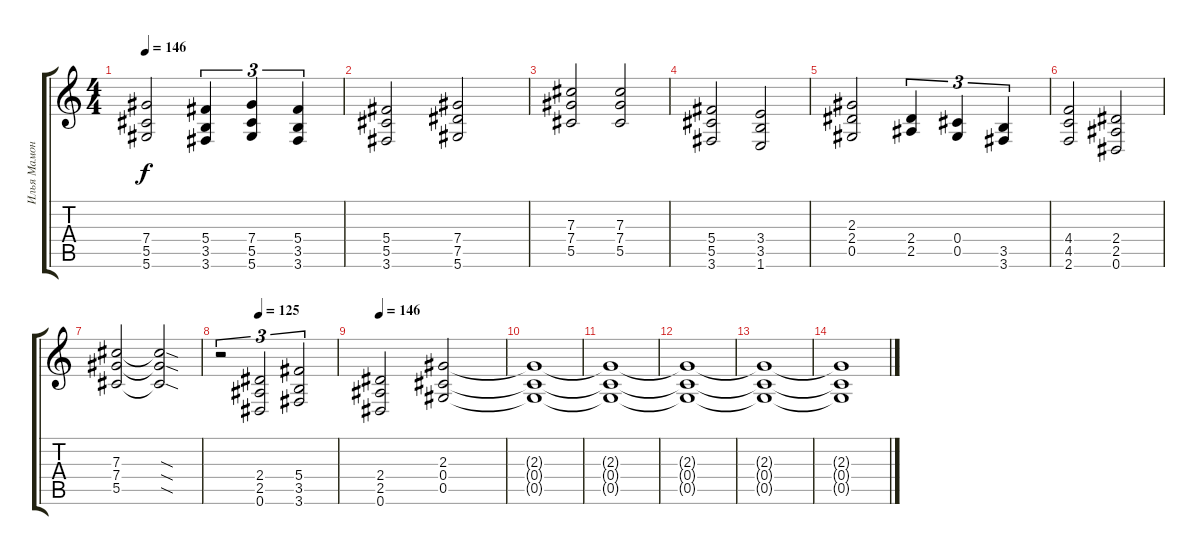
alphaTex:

\track ("Илья Мамонтов" "Илья Мамон") {instrument distortionguitar}
\staff {score tabs}
\tuning (Eb4 Bb3 Gb3 Db3 Ab2 Eb2) {hide}
\ts (4 4)
\tempo 146
\clef g2
\ks c
(7.4 5.5 5.6).2{dy f} (5.4 3.5 3.6).4{tu (3 2)} (7.4 5.5 5.6).4{tu (3 2)} (5.4 3.5 3.6).4{tu (3 2)} |
(5.4 5.5 3.6).2 (7.4 7.5 5.6).2 |
(7.3 7.4 5.5).2 (7.3 7.4 5.5).2 |
(5.4 5.5 3.6).2 (3.4 3.5 1.6).2 |
(2.3 2.4 0.5).2 (2.4 2.5).4{tu (3 2)} (0.4 0.5).4{tu (3 2)} (3.5 3.6).4{tu (3 2)} |
(4.4 4.5 2.6).2 (2.4 2.5 0.6).2 |
(7.3 7.4 5.5).2 (7.3{sod t} 7.4{sod t} 5.5{sod t}).2 |
\tempo (125 0.3333333333333333)
r.2{tu (3 2)} (2.4 2.5 0.6).2{tu (3 2)} (5.4 3.5 3.6).2{tu (3 2)} |
\tempo 146
(2.4 2.5 0.6).2 (2.3 0.4 0.5).2 |
(2.3{t} 0.4{t} 0.5{t}).1 |
(2.3{t} 0.4{t} 0.5{t}).1 |
(2.3{t} 0.4{t} 0.5{t}).1 |
(2.3{t} 0.4{t} 0.5{t}).1 |
(2.3{t} 0.4{t} 0.5{t}).1
